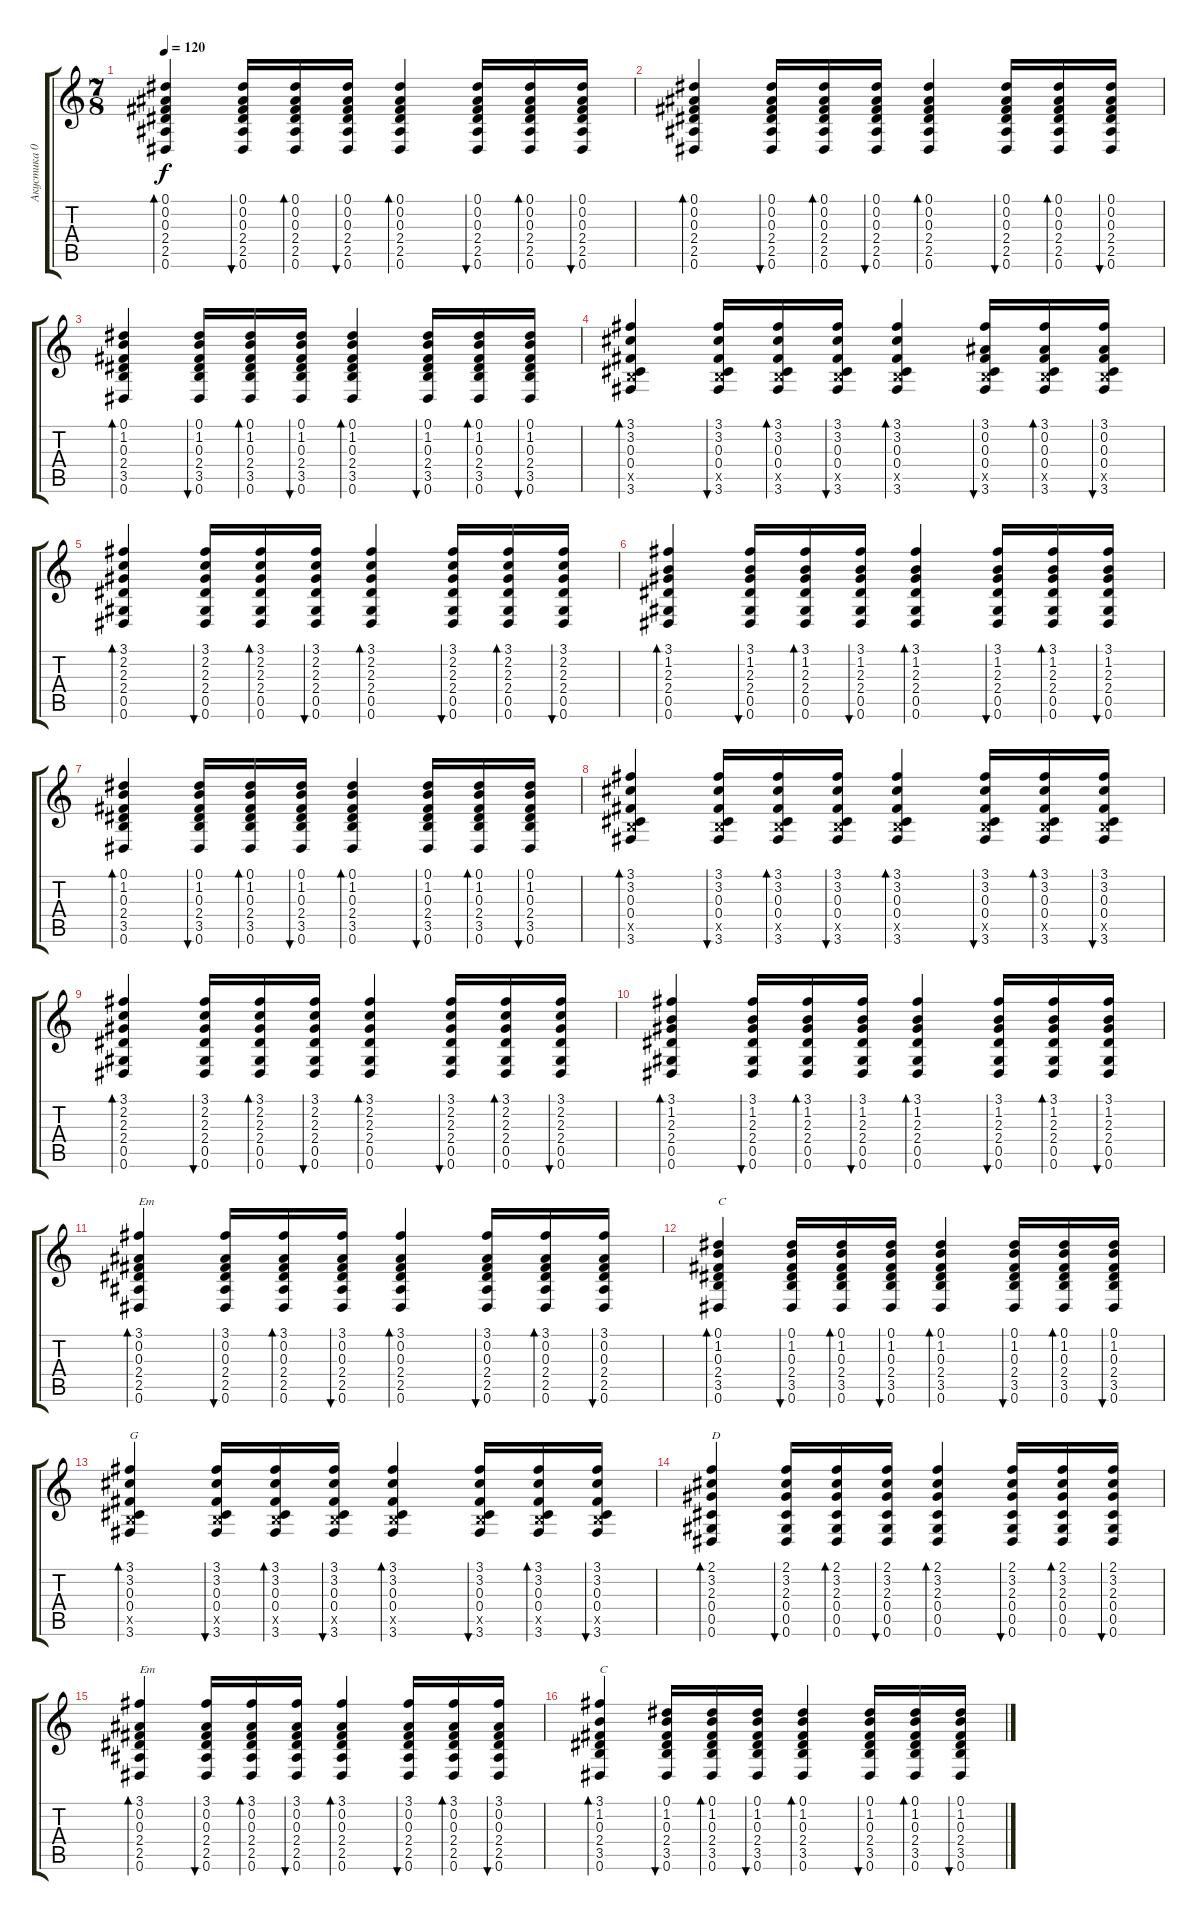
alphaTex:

\track ("Акустика 02" "Акустика 0") {instrument acousticguitarsteel}
\staff {score tabs}
\tuning (Eb4 Bb3 Gb3 Db3 Ab2 Eb2) {hide}
\ts (7 8)
\tempo 120
\clef g2
\ks c
(0.1 0.2 0.3 2.4 2.5 0.6).4{bd 30 dy f} (0.1 0.2 0.3 2.4 2.5 0.6).16{bu 30} (0.1 0.2 0.3 2.4 2.5 0.6).16{bd 30} (0.1 0.2 0.3 2.4 2.5 0.6).16{bu 30} (0.1 0.2 0.3 2.4 2.5 0.6).4{bd 30} (0.1 0.2 0.3 2.4 2.5 0.6).16{bu 30} (0.1 0.2 0.3 2.4 2.5 0.6).16{bd 30} (0.1 0.2 0.3 2.4 2.5 0.6).16{bu 30} |
(0.1 0.2 0.3 2.4 2.5 0.6).4{bd 30} (0.1 0.2 0.3 2.4 2.5 0.6).16{bu 30} (0.1 0.2 0.3 2.4 2.5 0.6).16{bd 30} (0.1 0.2 0.3 2.4 2.5 0.6).16{bu 30} (0.1 0.2 0.3 2.4 2.5 0.6).4{bd 30} (0.1 0.2 0.3 2.4 2.5 0.6).16{bu 30} (0.1 0.2 0.3 2.4 2.5 0.6).16{bd 30} (0.1 0.2 0.3 2.4 2.5 0.6).16{bu 30} |
(0.1 1.2 0.3 2.4 3.5 0.6).4{bd 30} (0.1 1.2 0.3 2.4 3.5 0.6).16{bu 30} (0.1 1.2 0.3 2.4 3.5 0.6).16{bd 30} (0.1 1.2 0.3 2.4 3.5 0.6).16{bu 30} (0.1 1.2 0.3 2.4 3.5 0.6).4{bd 30} (0.1 1.2 0.3 2.4 3.5 0.6).16{bu 30} (0.1 1.2 0.3 2.4 3.5 0.6).16{bd 30} (0.1 1.2 0.3 2.4 3.5 0.6).16{bu 30} |
(3.1 3.2 0.3 0.4 3.5{x} 3.6).4{bd 30} (3.1 3.2 0.3 0.4 3.5{x} 3.6).16{bu 30} (3.1 3.2 0.3 0.4 3.5{x} 3.6).16{bd 30} (3.1 3.2 0.3 0.4 3.5{x} 3.6).16{bu 30} (3.1 3.2 0.3 0.4 3.5{x} 3.6).4{bd 30} (3.1 0.2 0.3 0.4 3.5{x} 3.6).16{bu 30} (3.1 0.2 0.3 0.4 3.5{x} 3.6).16{bd 30} (3.1 0.2 0.3 0.4 3.5{x} 3.6).16{bu 30} |
(3.1 2.2 2.3 2.4 0.5 0.6).4{bd 30} (3.1 2.2 2.3 2.4 0.5 0.6).16{bu 30} (3.1 2.2 2.3 2.4 0.5 0.6).16{bd 30} (3.1 2.2 2.3 2.4 0.5 0.6).16{bu 30} (3.1 2.2 2.3 2.4 0.5 0.6).4{bd 30} (3.1 2.2 2.3 2.4 0.5 0.6).16{bu 30} (3.1 2.2 2.3 2.4 0.5 0.6).16{bd 30} (3.1 2.2 2.3 2.4 0.5 0.6).16{bu 30} |
(3.1 1.2 2.3 2.4 0.5 0.6).4{bd 30} (3.1 1.2 2.3 2.4 0.5 0.6).16{bu 30} (3.1 1.2 2.3 2.4 0.5 0.6).16{bd 30} (3.1 1.2 2.3 2.4 0.5 0.6).16{bu 30} (3.1 1.2 2.3 2.4 0.5 0.6).4{bd 30} (3.1 1.2 2.3 2.4 0.5 0.6).16{bu 30} (3.1 1.2 2.3 2.4 0.5 0.6).16{bd 30} (3.1 1.2 2.3 2.4 0.5 0.6).16{bu 30} |
(0.1 1.2 0.3 2.4 3.5 0.6).4{bd 30} (0.1 1.2 0.3 2.4 3.5 0.6).16{bu 30} (0.1 1.2 0.3 2.4 3.5 0.6).16{bd 30} (0.1 1.2 0.3 2.4 3.5 0.6).16{bu 30} (0.1 1.2 0.3 2.4 3.5 0.6).4{bd 30} (0.1 1.2 0.3 2.4 3.5 0.6).16{bu 30} (0.1 1.2 0.3 2.4 3.5 0.6).16{bd 30} (0.1 1.2 0.3 2.4 3.5 0.6).16{bu 30} |
(3.1 3.2 0.3 0.4 3.5{x} 3.6).4{bd 30} (3.1 3.2 0.3 0.4 3.5{x} 3.6).16{bu 30} (3.1 3.2 0.3 0.4 3.5{x} 3.6).16{bd 30} (3.1 3.2 0.3 0.4 3.5{x} 3.6).16{bu 30} (3.1 3.2 0.3 0.4 3.5{x} 3.6).4{bd 30} (3.1 3.2 0.3 0.4 3.5{x} 3.6).16{bu 30} (3.1 3.2 0.3 0.4 3.5{x} 3.6).16{bd 30} (3.1 3.2 0.3 0.4 3.5{x} 3.6).16{bu 30} |
(3.1 2.2 2.3 2.4 0.5 0.6).4{bd 30} (3.1 2.2 2.3 2.4 0.5 0.6).16{bu 30} (3.1 2.2 2.3 2.4 0.5 0.6).16{bd 30} (3.1 2.2 2.3 2.4 0.5 0.6).16{bu 30} (3.1 2.2 2.3 2.4 0.5 0.6).4{bd 30} (3.1 2.2 2.3 2.4 0.5 0.6).16{bu 30} (3.1 2.2 2.3 2.4 0.5 0.6).16{bd 30} (3.1 2.2 2.3 2.4 0.5 0.6).16{bu 30} |
(3.1 1.2 2.3 2.4 0.5 0.6).4{bd 30} (3.1 1.2 2.3 2.4 0.5 0.6).16{bu 30} (3.1 1.2 2.3 2.4 0.5 0.6).16{bd 30} (3.1 1.2 2.3 2.4 0.5 0.6).16{bu 30} (3.1 1.2 2.3 2.4 0.5 0.6).4{bd 30} (3.1 1.2 2.3 2.4 0.5 0.6).16{bu 30} (3.1 1.2 2.3 2.4 0.5 0.6).16{bd 30} (3.1 1.2 2.3 2.4 0.5 0.6).16{bu 30} |
(3.1 0.2 0.3 2.4 2.5 0.6).4{bd 30 txt "Em"} (3.1 0.2 0.3 2.4 2.5 0.6).16{bu 30} (3.1 0.2 0.3 2.4 2.5 0.6).16{bd 30} (3.1 0.2 0.3 2.4 2.5 0.6).16{bu 30} (3.1 0.2 0.3 2.4 2.5 0.6).4{bd 30} (3.1 0.2 0.3 2.4 2.5 0.6).16{bu 30} (3.1 0.2 0.3 2.4 2.5 0.6).16{bd 30} (3.1 0.2 0.3 2.4 2.5 0.6).16{bu 30} |
(0.1 1.2 0.3 2.4 3.5 0.6).4{bd 30 txt "C"} (0.1 1.2 0.3 2.4 3.5 0.6).16{bu 30} (0.1 1.2 0.3 2.4 3.5 0.6).16{bd 30} (0.1 1.2 0.3 2.4 3.5 0.6).16{bu 30} (0.1 1.2 0.3 2.4 3.5 0.6).4{bd 30} (0.1 1.2 0.3 2.4 3.5 0.6).16{bu 30} (0.1 1.2 0.3 2.4 3.5 0.6).16{bd 30} (0.1 1.2 0.3 2.4 3.5 0.6).16{bu 30} |
(3.1 3.2 0.3 0.4 3.5{x} 3.6).4{bd 30 txt "G"} (3.1 3.2 0.3 0.4 3.5{x} 3.6).16{bu 30} (3.1 3.2 0.3 0.4 3.5{x} 3.6).16{bd 30} (3.1 3.2 0.3 0.4 3.5{x} 3.6).16{bu 30} (3.1 3.2 0.3 0.4 3.5{x} 3.6).4{bd 30} (3.1 3.2 0.3 0.4 3.5{x} 3.6).16{bu 30} (3.1 3.2 0.3 0.4 3.5{x} 3.6).16{bd 30} (3.1 3.2 0.3 0.4 3.5{x} 3.6).16{bu 30} |
(2.1 3.2 2.3 0.4 0.5 0.6).4{bd 30 txt "D"} (2.1 3.2 2.3 0.4 0.5 0.6).16{bu 30} (2.1 3.2 2.3 0.4 0.5 0.6).16{bd 30} (2.1 3.2 2.3 0.4 0.5 0.6).16{bu 30} (2.1 3.2 2.3 0.4 0.5 0.6).4{bd 30} (2.1 3.2 2.3 0.4 0.5 0.6).16{bu 30} (2.1 3.2 2.3 0.4 0.5 0.6).16{bd 30} (2.1 3.2 2.3 0.4 0.5 0.6).16{bu 30} |
(3.1 0.2 0.3 2.4 2.5 0.6).4{bd 30 txt "Em"} (3.1 0.2 0.3 2.4 2.5 0.6).16{bu 30} (3.1 0.2 0.3 2.4 2.5 0.6).16{bd 30} (3.1 0.2 0.3 2.4 2.5 0.6).16{bu 30} (3.1 0.2 0.3 2.4 2.5 0.6).4{bd 30} (3.1 0.2 0.3 2.4 2.5 0.6).16{bu 30} (3.1 0.2 0.3 2.4 2.5 0.6).16{bd 30} (3.1 0.2 0.3 2.4 2.5 0.6).16{bu 30} |
(3.1 1.2 0.3 2.4 3.5 0.6).4{bd 30 txt "C"} (0.1 1.2 0.3 2.4 3.5 0.6).16{bu 30} (0.1 1.2 0.3 2.4 3.5 0.6).16{bd 30} (0.1 1.2 0.3 2.4 3.5 0.6).16{bu 30} (0.1 1.2 0.3 2.4 3.5 0.6).4{bd 30} (0.1 1.2 0.3 2.4 3.5 0.6).16{bu 30} (0.1 1.2 0.3 2.4 3.5 0.6).16{bd 30} (0.1 1.2 0.3 2.4 3.5 0.6).16{bu 30}
